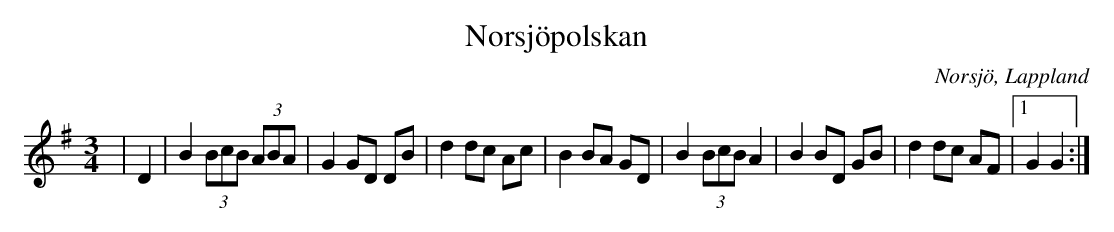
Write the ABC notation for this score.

X:1
T:Norsjöpolskan
O:Norsjö, Lappland
M:3/4
L:1/8
K:G
| D2| B2 (3BcB (3ABA | G2 GD DB | d2 dc Ac | B2 BA GD | B2 (3BcB A2 | B2 BD GB | d2 dc AF |1 G2 G2  :|
